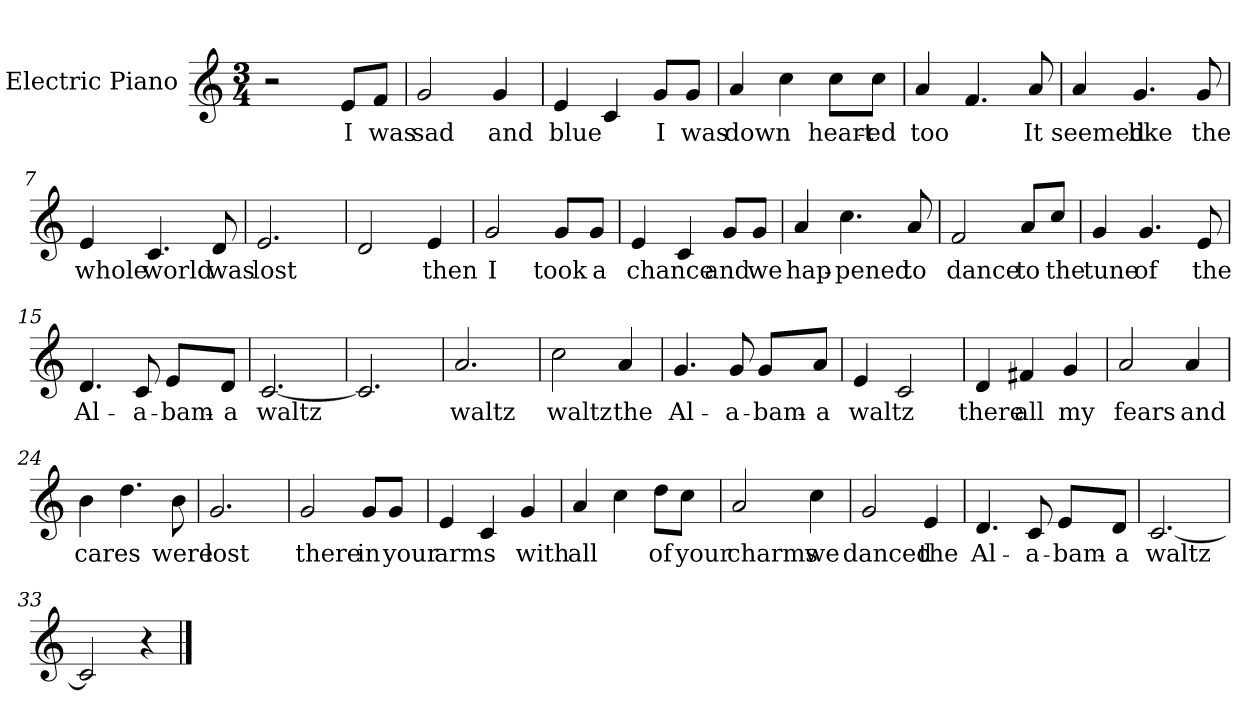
**kern	**text
*part1	*part1
*staff1	*staff1
*I"Electric Piano	*
*I'E.Pno	*
*clefG2	*
*k[]	*
*C:	*
*M3/4	*
=1	=1
2r	.
8e/L	I
8f/J	was
=2	=2
2g/	sad
4g/	and
=3	=3
4e/	blue
4c/	.
8g/L	I
8g/J	was
=4	=4
4a/	down
4cc\	.
8cc\L	heart-
8cc\J	-ed
=5	=5
4a/	too
4.f/	.
8a/	It
!!LO:LB:g=z
=6	=6
4a/	seemed
4.g/	like
8g/	the
=7	=7
4e/	whole
4.c/	world
8d/	was
=8	=8
2.e/	lost
=9	=9
2d/	.
4e/	then
=10	=10
2g/	I
8g/L	took
8g/J	a
!!LO:LB:g=z
=11	=11
4e/	chance
4c/	.
8g/L	and
8g/J	we
=12	=12
4a/	hap-
4.cc\	-pened
8a/	to
=13	=13
2f/	dance
8a/L	to
8cc/J	the
=14	=14
4g/	tune
4.g/	of
8e/	the
=15	=15
4.d/	Al-
8c/	-a-
8e/L	-bam-
8d/J	-a
!!LO:LB:g=z
=16	=16
[2.c/	waltz
=17	=17
2.c/]	.
=18	=18
2.a/	waltz
=19	=19
2cc\	waltz
4a/	the
=20	=20
4.g/	Al-
8g/	-a-
8g/L	-bam-
8a/J	-a
=21	=21
4e/	waltz
2c/	.
=22	=22
4d/	there
4f#X/	all
4g/	my
=23	=23
2a/	fears
4a/	and
!!LO:LB:g=z
=24	=24
4b\	cares
4.dd\	.
8b\	were
=25	=25
2.g/	lost
=26	=26
2g/	there
8g/L	in
8g/J	your
=27	=27
4e/	arms
4c/	.
4g/	with
=28	=28
4a/	all
4cc\	.
8dd\L	of
8cc\J	your
=29	=29
2a/	charms
4cc\	we
!!LO:LB:g=z
=30	=30
2g/	danced
4e/	the
=31	=31
4.d/	Al-
8c/	-a-
8e/L	-bam-
8d/J	-a
=32	=32
[2.c/	waltz
=33	=33
2c/]	.
4r	.
==	==
*-	*-
